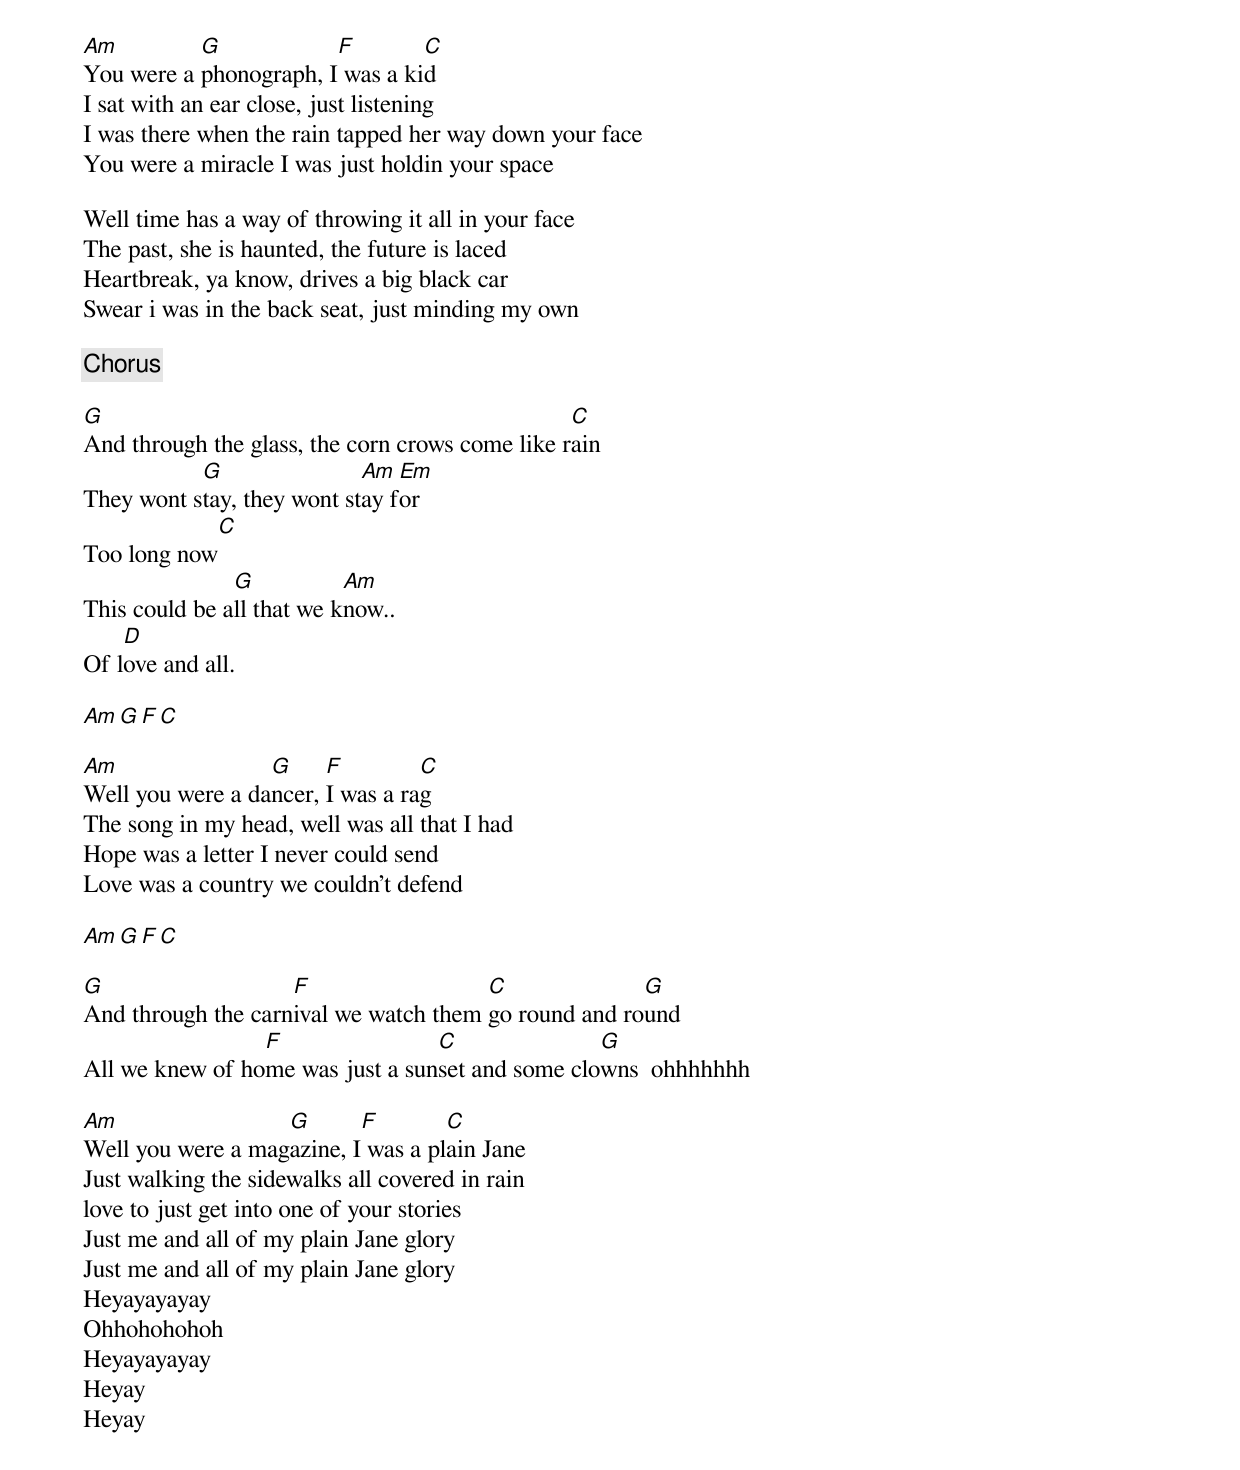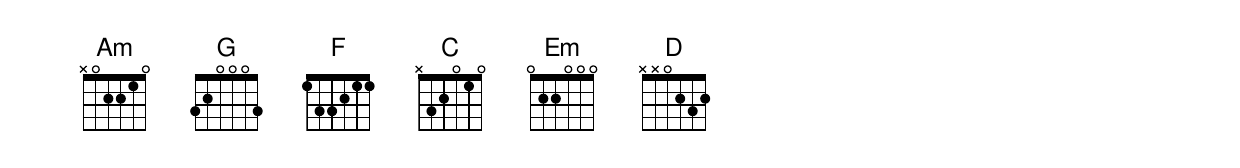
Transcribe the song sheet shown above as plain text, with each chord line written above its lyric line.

{{< youtube E69qahzgeN8 >}}

Am         G            F        C
You were a phonograph, I was a kid
I sat with an ear close, just listening
I was there when the rain tapped her way down your face
You were a miracle I was just holdin your space

Well time has a way of throwing it all in your face
The past, she is haunted, the future is laced
Heartbreak, ya know, drives a big black car
Swear i was in the back seat, just minding my own

[Chorus]

G                                                C
And through the glass, the corn crows come like rain
           G                Am  Em
They wont stay, they wont stay for
             C
Too long now
               G           Am
This could be all that we know..
    D
Of love and all.

Am G F C

Am                G     F         C
Well you were a dancer, I was a rag
The song in my head, well was all that I had
Hope was a letter I never could send
Love was a country we couldn't defend

Am G F C

G                   F                  C              G
And through the carnival we watch them go round and round
                 F                C               G
All we knew of home was just a sunset and some clowns  ohhhhhhh

Am                 G       F        C
Well you were a magazine, I was a plain Jane
Just walking the sidewalks all covered in rain
love to just get into one of your stories
Just me and all of my plain Jane glory
Just me and all of my plain Jane glory
Heyayayayay
Ohhohohohoh
Heyayayayay
Heyay
Heyay
